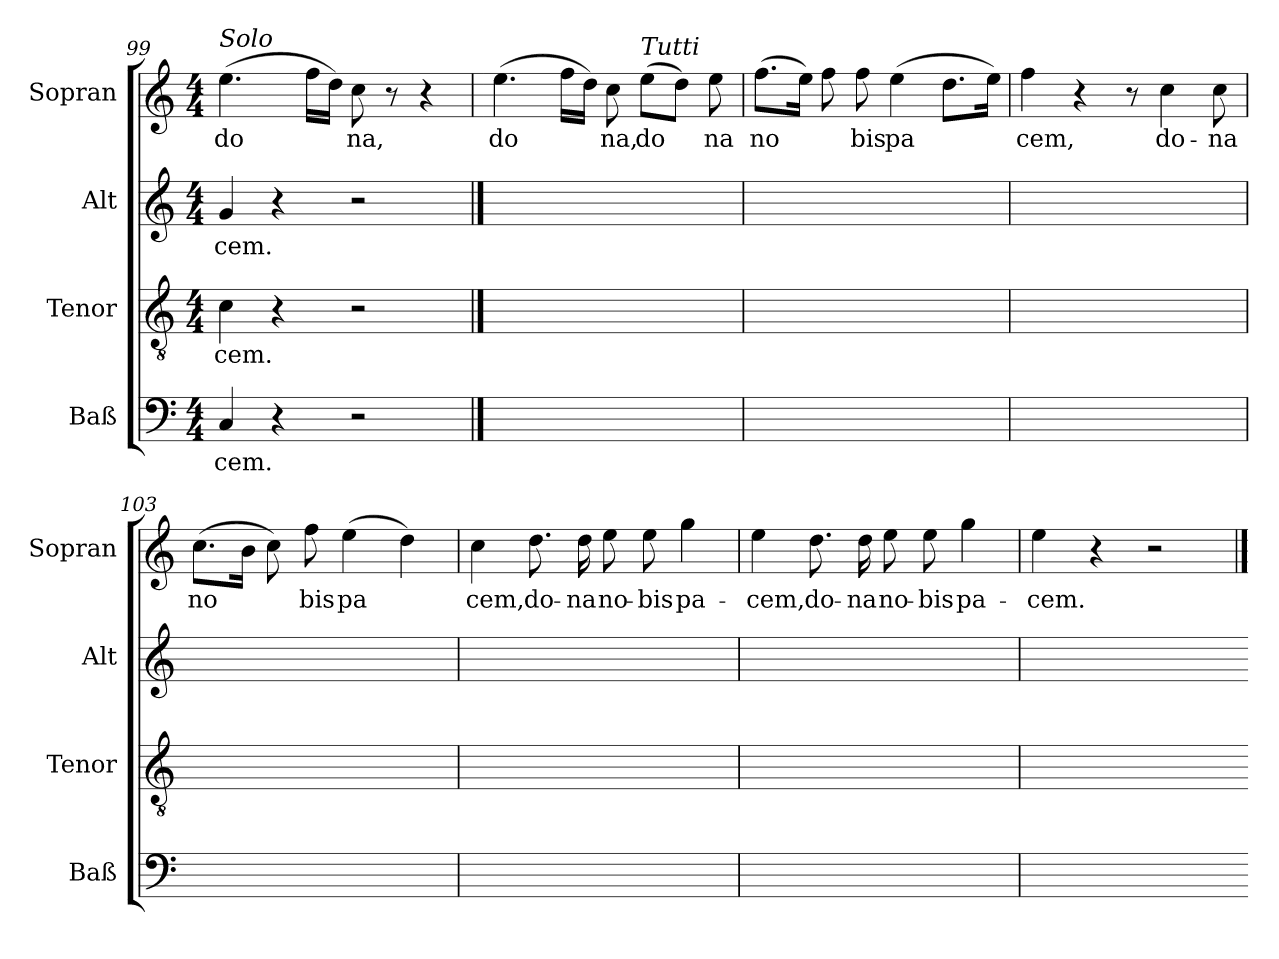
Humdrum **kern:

**kern	**text	**kern	**text	**kern	**text	**kern	**text
*part4	*part4	*part3	*part3	*part2	*part2	*part1	*part1
*staff4	*staff4	*staff3	*staff3	*staff2	*staff2	*staff1	*staff1
*I"Baß	*	*I"Tenor	*	*I"Alt	*	*I"Sopran	*
*I'Baß	*	*I'Tenor	*	*I'Alt	*	*I'Sopran	*
*clefF4	*	*clefGv2	*	*clefG2	*	*clefG2	*
*k[]	*	*k[]	*	*k[]	*	*k[]	*
*C:	*	*C:	*	*C:	*	*C:	*
*M4/4	*	*M4/4	*	*M4/4	*	*M4/4	*
=99	=99	=99	=99	=99	=99	=99	=99
!	!	!	!	!	!	!LO:TX:a:i:t=Solo	!
!	!LO:LY:b	!	!LO:LY:b	!	!LO:LY:b	!	!LO:LY:b
4C	-cem.	4c	-cem.	4g	-cem.	(>4.ee	do
4r	.	4r	.	4r	.	.	.
.	.	.	.	.	.	16ffLL	.
.	.	.	.	.	.	16ddJJ)	.
!	!	!	!	!	!	!	!LO:LY:b
2r	.	2r	.	2r	.	8cc	na,
.	.	.	.	.	.	8r	.
.	.	.	.	.	.	4r	.
==100	=100	==100	=100	==100	=100	=100	=100
!	!	!	!	!	!	!	!LO:LY:b
1ryy	.	1ryy	.	1ryy	.	(>4.ee	do
.	.	.	.	.	.	16ffLL	.
.	.	.	.	.	.	16ddJJ)	.
!	!	!	!	!	!	!	!LO:LY:b
.	.	.	.	.	.	8cc	na,
!	!	!	!	!	!	!LO:TX:a:i:t=Tutti	!
!	!	!	!	!	!	!	!LO:LY:b
.	.	.	.	.	.	(>8eeL	do
.	.	.	.	.	.	8ddJ)	.
!	!	!	!	!	!	!	!LO:LY:b
.	.	.	.	.	.	8ee	na
!!LO:LB:g=z
=101	=101	=101	=101	=101	=101	=101	=101
!	!	!	!	!	!	!	!LO:LY:b
1ryy	.	1ryy	.	1ryy	.	(>8.ffL	no
.	.	.	.	.	.	16eeJ)	.
.	.	.	.	.	.	8ff	.
!	!	!	!	!	!	!	!LO:LY:b
.	.	.	.	.	.	8ff	bis
!	!	!	!	!	!	!	!LO:LY:b
.	.	.	.	.	.	(>4ee	pa
.	.	.	.	.	.	8.ddL	.
.	.	.	.	.	.	16eeJ)	.
=102	=102	=102	=102	=102	=102	=102	=102
!	!	!	!	!	!	!	!LO:LY:b
1ryy	.	1ryy	.	1ryy	.	4ff	cem,
.	.	.	.	.	.	4r	.
.	.	.	.	.	.	8r	.
!	!	!	!	!	!	!	!LO:LY:b
.	.	.	.	.	.	4cc	do-
!	!	!	!	!	!	!	!LO:LY:b
.	.	.	.	.	.	8cc	-na
=103	=103	=103	=103	=103	=103	=103	=103
!	!	!	!	!	!	!	!LO:LY:b
1ryy	.	1ryy	.	1ryy	.	(>8.ccL	no
.	.	.	.	.	.	16bJ	.
.	.	.	.	.	.	8cc)	.
!	!	!	!	!	!	!	!LO:LY:b
.	.	.	.	.	.	8ff	bis
!	!	!	!	!	!	!	!LO:LY:b
.	.	.	.	.	.	(>4ee	pa
.	.	.	.	.	.	4dd)	.
!!LO:LB:g=z
=104	=104	=104	=104	=104	=104	=104	=104
!	!	!	!	!	!	!	!LO:LY:b
1ryy	.	1ryy	.	1ryy	.	4cc	cem,
!	!	!	!	!	!	!	!LO:LY:b
.	.	.	.	.	.	8.dd	do-
!	!	!	!	!	!	!	!LO:LY:b
.	.	.	.	.	.	16dd	-na
!	!	!	!	!	!	!	!LO:LY:b
.	.	.	.	.	.	8ee	no-
!	!	!	!	!	!	!	!LO:LY:b
.	.	.	.	.	.	8ee	-bis
!	!	!	!	!	!	!	!LO:LY:b
.	.	.	.	.	.	4gg	pa-
=105	=105	=105	=105	=105	=105	=105	=105
!	!	!	!	!	!	!	!LO:LY:b
1ryy	.	1ryy	.	1ryy	.	4ee	-cem,
!	!	!	!	!	!	!	!LO:LY:b
.	.	.	.	.	.	8.dd	do-
!	!	!	!	!	!	!	!LO:LY:b
.	.	.	.	.	.	16dd	-na
!	!	!	!	!	!	!	!LO:LY:b
.	.	.	.	.	.	8ee	no-
!	!	!	!	!	!	!	!LO:LY:b
.	.	.	.	.	.	8ee	-bis
!	!	!	!	!	!	!	!LO:LY:b
.	.	.	.	.	.	4gg	pa-
=106	=106	=106	=106	=106	=106	=106	=106
!	!	!	!	!	!	!	!LO:LY:b
1ryy	.	1ryy	.	1ryy	.	4ee	-cem.
.	.	.	.	.	.	4r	.
.	.	.	.	.	.	2r	.
=	==	=	==	=	==	==	==
*-	*-	*-	*-	*-	*-	*-	*-
